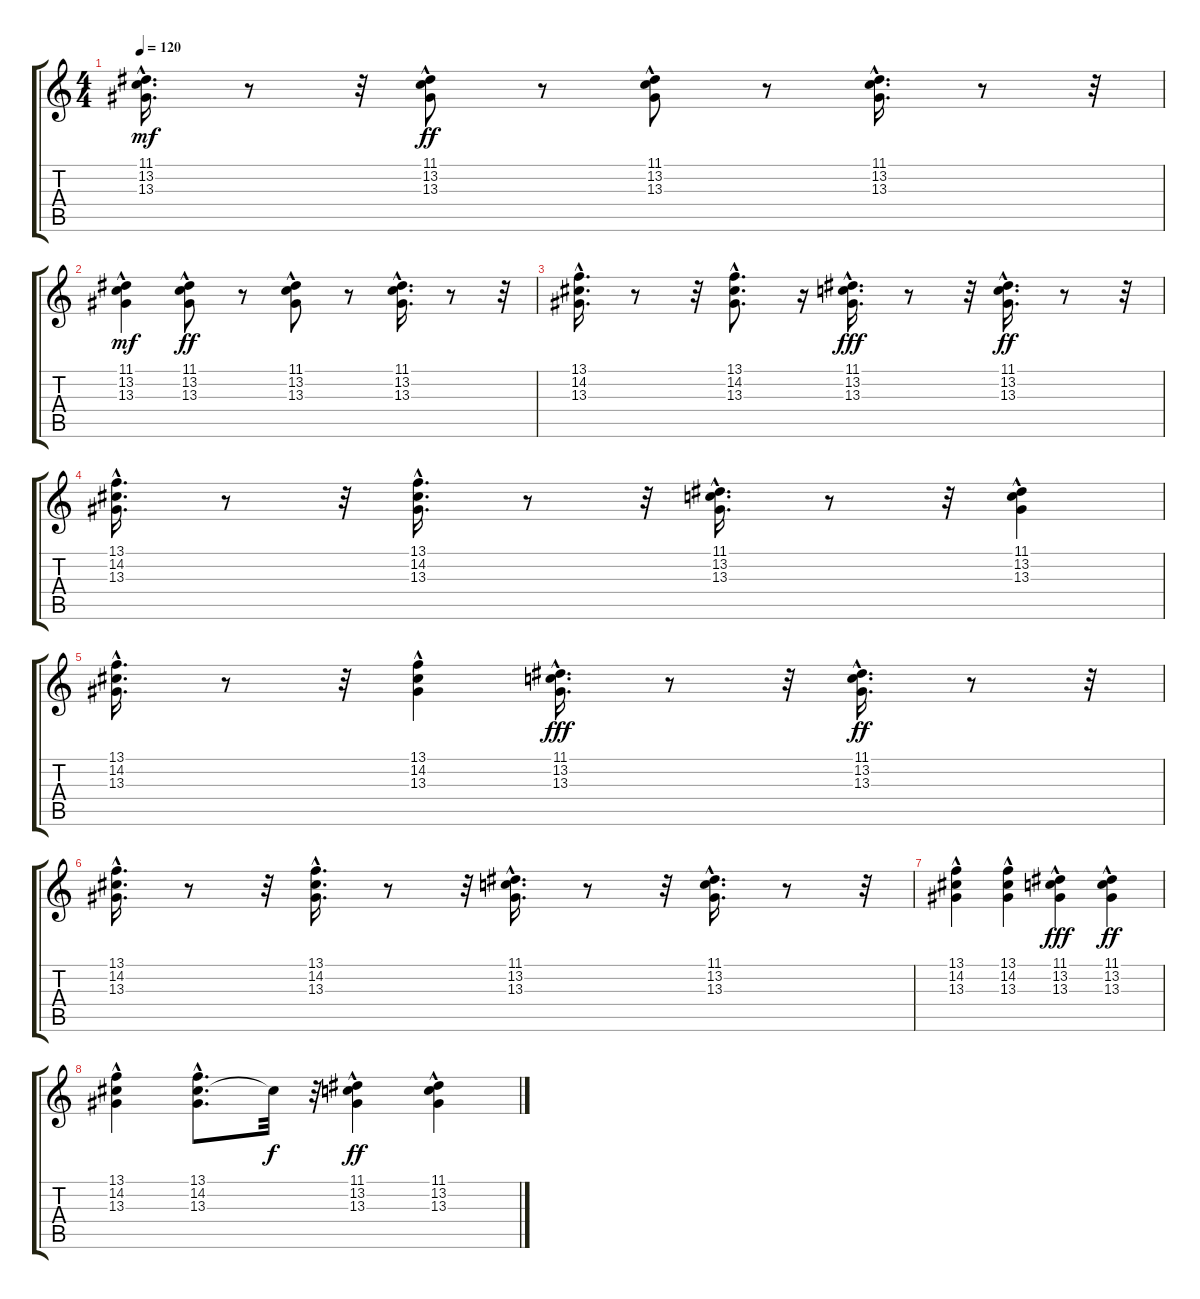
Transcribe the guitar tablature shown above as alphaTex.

\track "" {instrument electricpiano1}
\staff {score tabs}
\tuning (E4 B3 G3 D3 A2 E2) {hide}
\ts (4 4)
\tempo 120
\clef g2
\ks c
(11.1{hac} 13.2{hac} 13.3{hac}).16{d dy mf} r.8 r.32 (11.1{hac} 13.2 13.3).8{dy ff} r.8 (11.1{hac} 13.2 13.3).8 r.8 (11.1{hac} 13.2{hac} 13.3{hac}).16{d} r.8 r.32 |
(11.1{hac} 13.2{hac} 13.3).4{dy mf} (11.1{hac} 13.2 13.3).8{dy ff} r.8 (11.1{hac} 13.2 13.3).8 r.8 (11.1{hac} 13.2{hac} 13.3{hac}).16{d} r.8 r.32 |
(13.1{hac} 14.2{hac} 13.3{hac}).16{d} r.8 r.32 (13.1{hac} 14.2{hac} 13.3{hac}).8{d} r.16 (11.1{hac} 13.2{hac} 13.3{hac}).16{d dy fff} r.8 r.32 (11.1{hac} 13.2{hac} 13.3{hac}).16{d dy ff} r.8 r.32 |
(13.1{hac} 14.2{hac} 13.3{hac}).16{d} r.8 r.32 (13.1{hac} 14.2{hac} 13.3{hac}).16{d} r.8 r.32 (11.1{hac} 13.2{hac} 13.3{hac}).16{d} r.8 r.32 (11.1{hac} 13.2{hac} 13.3).4 |
(13.1{hac} 14.2{hac} 13.3{hac}).16{d} r.8 r.32 (13.1{hac} 14.2{hac} 13.3).4 (11.1{hac} 13.2{hac} 13.3{hac}).16{d dy fff} r.8 r.32 (11.1{hac} 13.2{hac} 13.3{hac}).16{d dy ff} r.8 r.32 |
(13.1{hac} 14.2{hac} 13.3{hac}).16{d} r.8 r.32 (13.1{hac} 14.2{hac} 13.3{hac}).16{d} r.8 r.32 (11.1{hac} 13.2{hac} 13.3{hac}).16{d} r.8 r.32 (11.1{hac} 13.2{hac} 13.3{hac}).16{d} r.8 r.32 |
(13.1{hac} 14.2 13.3{hac}).4 (13.1{hac} 14.2 13.3{hac}).4 (11.1{hac} 13.2 13.3{hac}).4{dy fff} (11.1{hac} 13.2 13.3{hac}).4{dy ff} |
(13.1{hac} 14.2 13.3{hac}).4 (13.1{hac} 14.2{hac} 13.3{hac}).8{d} 14.2{t}.32{dy f} r.32 (11.1{hac} 13.2 13.3{hac}).4{dy ff} (11.1{hac} 13.2 13.3{hac}).4
